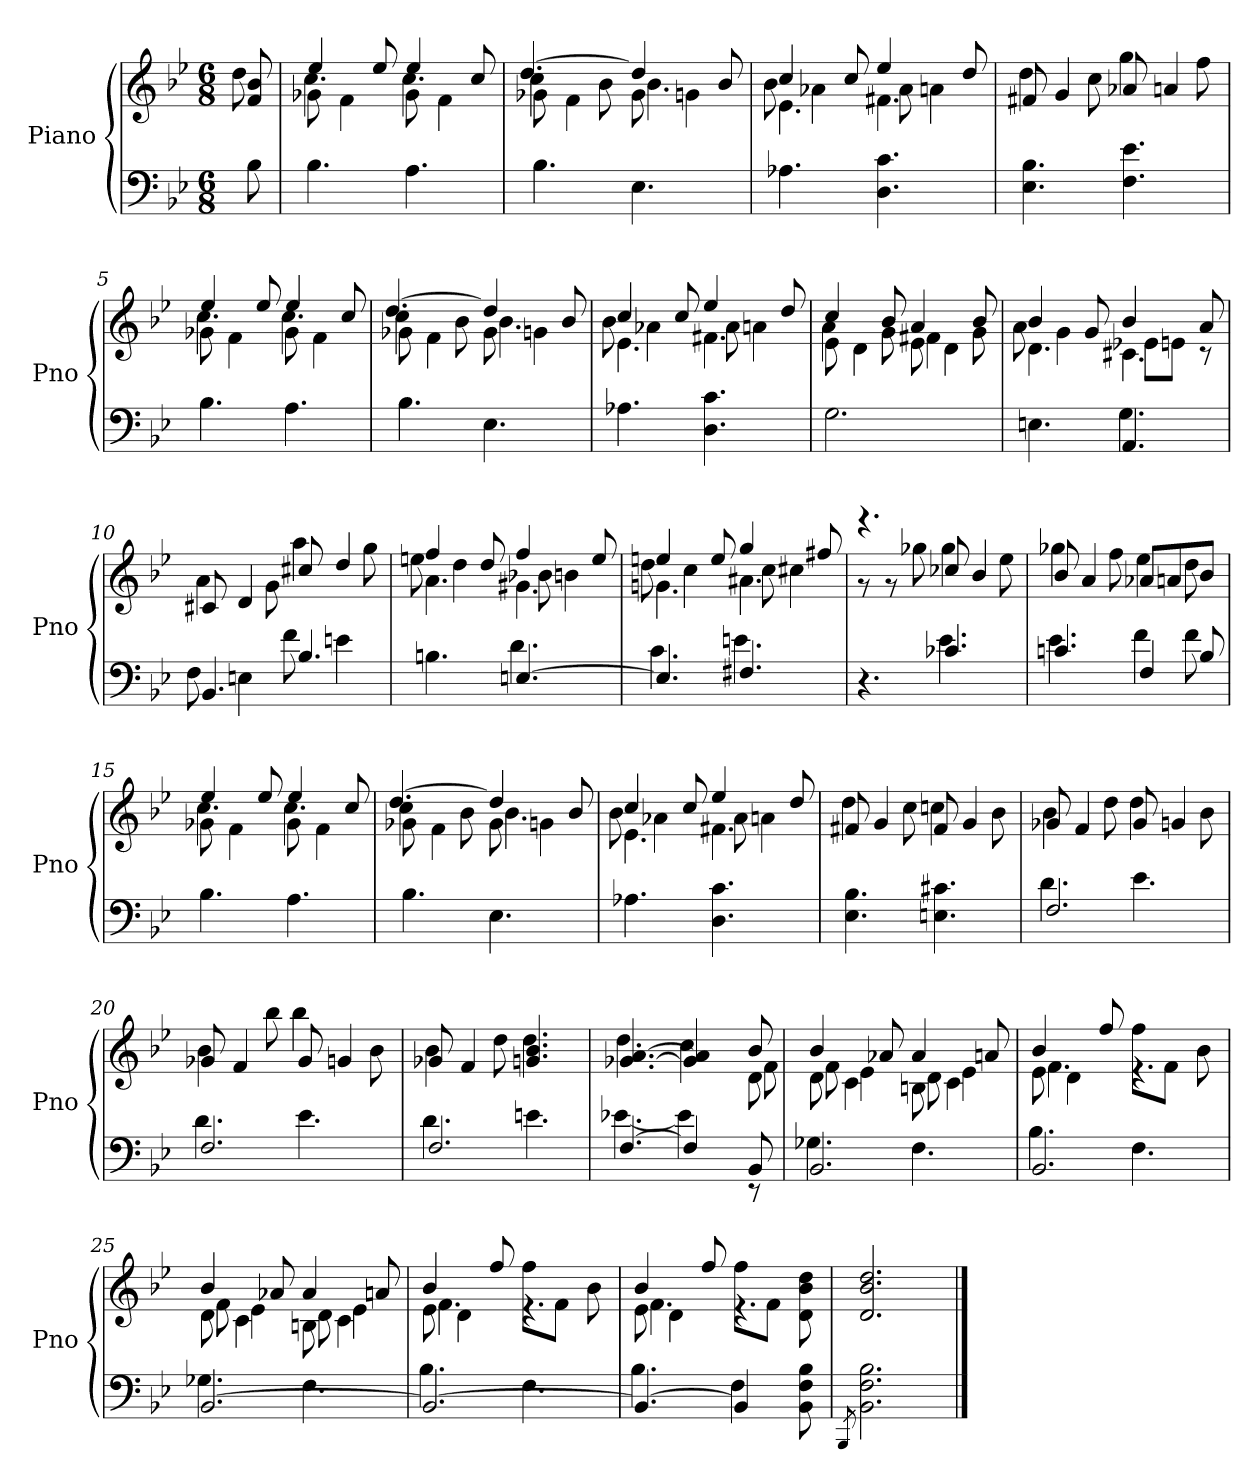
**kern	**kern
*part1	*part1
*staff2	*staff1
*I"Piano	*
*I'Pno	*
*clefF4	*clefG2
*k[b-e-]	*k[b-e-]
*B-:	*B-:
*M6/8	*M6/8
=	=
*	*^
8B-	8f 8b-	8dd
=1	=1	=1
*	*	*^
4.B-	8g-X\	4.cc	4ee-
.	4f\	.	.
.	.	.	8ee-
4.A	8g-\	4.cc	4ee-
.	4f\	.	.
.	.	.	8cc
=2	=2	=2	=2
4.B-	8g-X\	4cc	[4.dd
.	4f\	.	.
.	.	8b-	.
4.E-	8g-\	4.b-	4dd]
.	4gn\	.	.
.	.	.	8b-
=3	=3	=3	=3
4.A-X	4.e-\	8b-	4cc
.	.	4a-X	.
.	.	.	8cc
4.D 4.c	4.f#X\	8a-	4ee-
.	.	4an	.
.	.	.	8dd
*	*	*v	*v
=4	=4	=4
4.E- 4.B-	8f#X	4dd
.	4g	.
.	.	8cc
4.F 4.e-	8a-X	4gg
.	4an	.
.	.	8ff
=5	=5	=5
*	*	*^
4.B-	8g-X\	4.cc	4ee-
.	4f\	.	.
.	.	.	8ee-
4.A	8g-\	4.cc	4ee-
.	4f\	.	.
.	.	.	8cc
=6	=6	=6	=6
4.B-	8g-X\	4cc	[4.dd
.	4f\	.	.
.	.	8b-	.
4.E-	8g-\	4.b-	4dd]
.	4gn\	.	.
.	.	.	8b-
=7	=7	=7	=7
4.A-X	4.e-\	8b-	4cc
.	.	4a-X	.
.	.	.	8cc
4.D 4.c	4.f#X\	8a-	4ee-
.	.	4an	.
.	.	.	8dd
=8	=8	=8	=8
2.G	8e-\	4a	4cc
.	4d\	.	.
.	.	8g	8b-
.	8e-\	4f#X	4a
.	4d\	.	.
.	.	8g	8b-
=9	=9	=9	=9
*^	*	*	*
4.En	4.ryy	4.d\	8a	4b-
.	.	.	4g	.
.	.	.	.	8g
4.AA	4.G	4.c#X\	8e-XL	4b-
.	.	.	8enJ	.
.	.	.	8rc	8a
*	*	*	*v	*v
=10	=10	=10	=10
4.BB-	8F	8c#X	4a
.	4En	4d	.
.	.	.	8g
4.B-	8f	8cc#X	4aa
.	4en	4dd	.
.	.	.	8gg
=11	=11	=11	=11
*	*	*	*^
4.Bn	4.ryy	4.a\	8een	4ff
.	.	.	4dd	.
.	.	.	.	8dd
[4.En	4.d	4.g#X\	8b-X	4ff
.	.	.	4bn	.
.	.	.	.	8ee
=12	=12	=12	=12	=12
4.E]	4.c	4.gn\	8dd	4een
.	.	.	4cc	.
.	.	.	.	8ee
4.F#X	4.en	4.a#X\	8cc	4gg
.	.	.	4cc#X	.
.	.	.	.	8ff#X
*	*	*	*v	*v
=13	=13	=13	=13
4.r	4.ryy	4.r	8r
.	.	.	8r
.	.	.	8gg-X
4.c-X	4.e-	8cc-X	4gg-
.	.	4b-	.
.	.	.	8ee-
=14	=14	=14	=14
4.cn	4.e-	8b-	4gg-X
.	.	4a	.
.	.	.	8ff
4F	4f	8a-XL	4ee-
.	.	8an	.
8B-	8f	8b-J	8dd
*v	*v	*	*
=15	=15	=15
*	*	*^
4.B-	8g-X\	4.cc	4ee-
.	4f\	.	.
.	.	.	8ee-
4.A	8g-\	4.cc	4ee-
.	4f\	.	.
.	.	.	8cc
=16	=16	=16	=16
4.B-	8g-X\	4cc	[4.dd
.	4f\	.	.
.	.	8b-	.
4.E-	8g-\	4.b-	4dd]
.	4gn\	.	.
.	.	.	8b-
=17	=17	=17	=17
4.A-X	4.e-\	8b-	4cc
.	.	4a-X	.
.	.	.	8cc
4.D 4.c	4.f#X\	8a-	4ee-
.	.	4an	.
.	.	.	8dd
*	*	*v	*v
=18	=18	=18
4.E- 4.B-	8f#X	4dd
.	4g	.
.	.	8cc
4.En 4.c#X	8f#	4ccn
.	4g	.
.	.	8b-
=19	=19	=19
*^	*	*
2.F	4.d	8g-X	4b-
.	.	4f	.
.	.	.	8dd
.	4.e-	8g-	4dd
.	.	4gn	.
.	.	.	8b-
=20	=20	=20	=20
2.F	4.d	8g-X	4b-
.	.	4f	.
.	.	.	8bb-
.	4.e-	8g-	4bb-
.	.	4gn	.
.	.	.	8b-
=21	=21	=21	=21
2.F	4.d	8g-X	4b-
.	.	4f	.
.	.	.	8dd
.	4.en	4.gn 4.b-	4.dd
=22	=22	=22	=22
*	*	*	*^
[4.F	[4.e-X	[4.g-X [4.a	4.dd	2ryy
4F]	4e-]	4g-] 4a]	4cc	.
.	.	.	.	8ryy
8BB-	8r	8d\	8f	8b-
=23	=23	=23	=23	=23
2.BB-	4.G-X	8d\	8f	4b-
.	.	4c\	4e-	.
.	.	.	.	8a-X
.	4.F	8Bn\	8d	4a-
.	.	4c\	4e-	.
.	.	.	.	8an
=24	=24	=24	=24	=24
2.BB-	4.B-	8e-\	4.f	4b-
.	.	4d\	.	.
.	.	.	.	8ff
.	4.F	4.re	8ffL	4.ryy
.	.	.	8fJ	.
.	.	.	8b-	.
=25	=25	=25	=25	=25
[2.BB-	4.G-X	8d\	8f	4b-
.	.	4c\	4e-	.
.	.	.	.	8a-X
.	4.F	8Bn\	8d	4a-
.	.	4c\	4e-	.
.	.	.	.	8an
=26	=26	=26	=26	=26
2.BB-_	4.B-	8e-\	4.f	4b-
.	.	4d\	.	.
.	.	.	.	8ff
.	4.F	4.re	8ffL	4.ryy
.	.	.	8fJ	.
.	.	.	8b-	.
=27	=27	=27	=27	=27
4.BB-_	4.B-	8e-\	4.f	4b-
.	.	4d\	.	.
.	.	.	.	8ff
4BB-]	4F	4.re	8ffL	4.ryy
.	.	.	8fJ	.
8BB- 8F 8B-	8ryy	.	8d 8b- 8dd	.
*v	*v	*	*	*
*	*v	*v	*v
=28	=28
8qBBB-	.
2.BB- 2.F 2.B-	2.d 2.b- 2.dd
==	==
*-	*-
